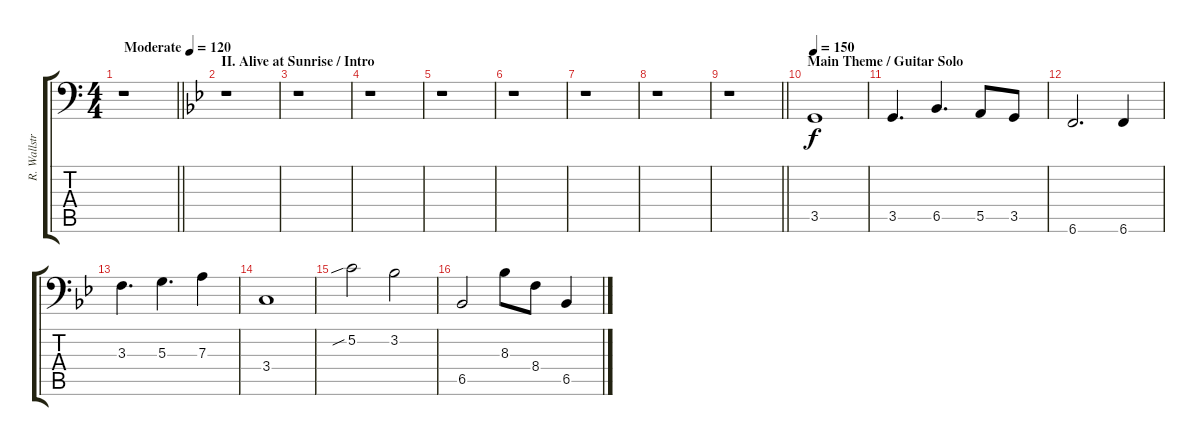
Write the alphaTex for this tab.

\track ("R. Wallström (Bass)" "R. Wallstr") {instrument electricbassfinger}
\staff {score tabs}
\tuning (C3 G2 D2 A1 E1 B0) {hide}
\ts (4 4)
\tempo (120 "Moderate")
\clef f4
\barLineRight lightlight
\ks c
r.1{dy f instrument electricbassfinger} |
\section ("" "II. Alive at Sunrise / Intro")
\ks gminor
r.1 |
r.1 |
r.1 |
r.1 |
r.1 |
r.1 |
r.1 |
\barLineRight lightlight
r.1 |
\section ("" "Main Theme / Guitar Solo")
\tempo 150
3.5.1 |
3.5.4{d} 6.5.4{d} 5.5.8 3.5.8 |
6.6.2{d} 6.6.4 |
3.3.4{d} 5.3.4{d} 7.3.4 |
3.4.1 |
5.2{sib}.2 3.2.2 |
6.5.2 8.3.8 8.4.8 6.5.4
